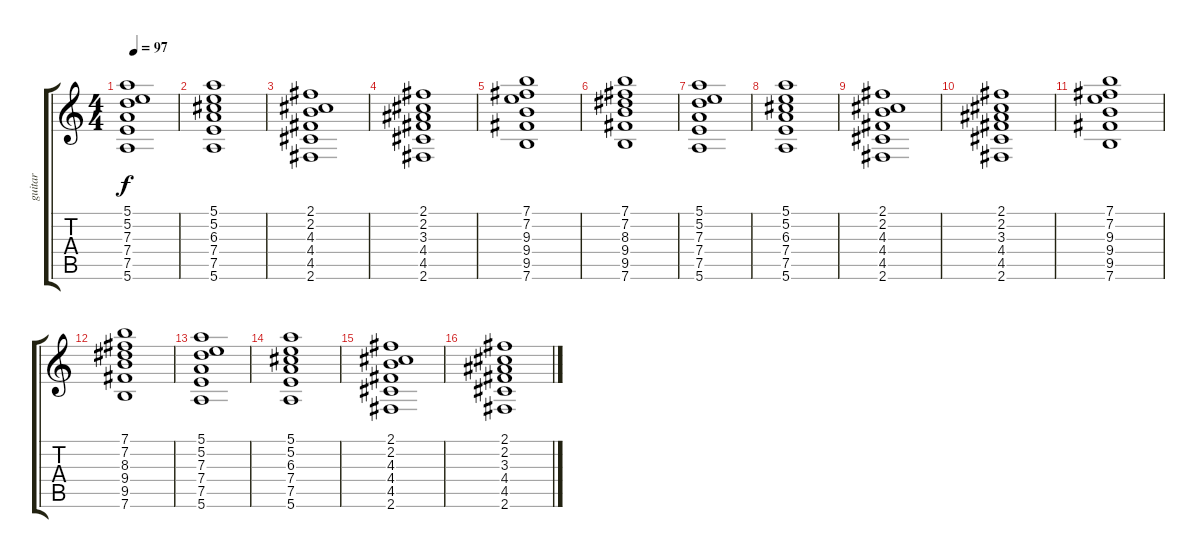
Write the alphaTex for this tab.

\track ("guitar" "guitar") {instrument overdrivenguitar}
\staff {score tabs}
\tuning (E4 B3 G3 D3 A2 E2) {hide}
\ts (4 4)
\tempo 97
\clef g2
\ks c
(5.1 5.2 7.3 7.4 7.5 5.6).1{dy f} |
(5.1 5.2 6.3 7.4 7.5 5.6).1 |
(2.1 2.2 4.3 4.4 4.5 2.6).1 |
(2.1 2.2 3.3 4.4 4.5 2.6).1 |
(7.1 7.2 9.3 9.4 9.5 7.6).1 |
(7.1 7.2 8.3 9.4 9.5 7.6).1 |
(5.1 5.2 7.3 7.4 7.5 5.6).1 |
(5.1 5.2 6.3 7.4 7.5 5.6).1 |
(2.1 2.2 4.3 4.4 4.5 2.6).1 |
(2.1 2.2 3.3 4.4 4.5 2.6).1 |
(7.1 7.2 9.3 9.4 9.5 7.6).1 |
(7.1 7.2 8.3 9.4 9.5 7.6).1 |
(5.1 5.2 7.3 7.4 7.5 5.6).1 |
(5.1 5.2 6.3 7.4 7.5 5.6).1 |
(2.1 2.2 4.3 4.4 4.5 2.6).1 |
(2.1 2.2 3.3 4.4 4.5 2.6).1
